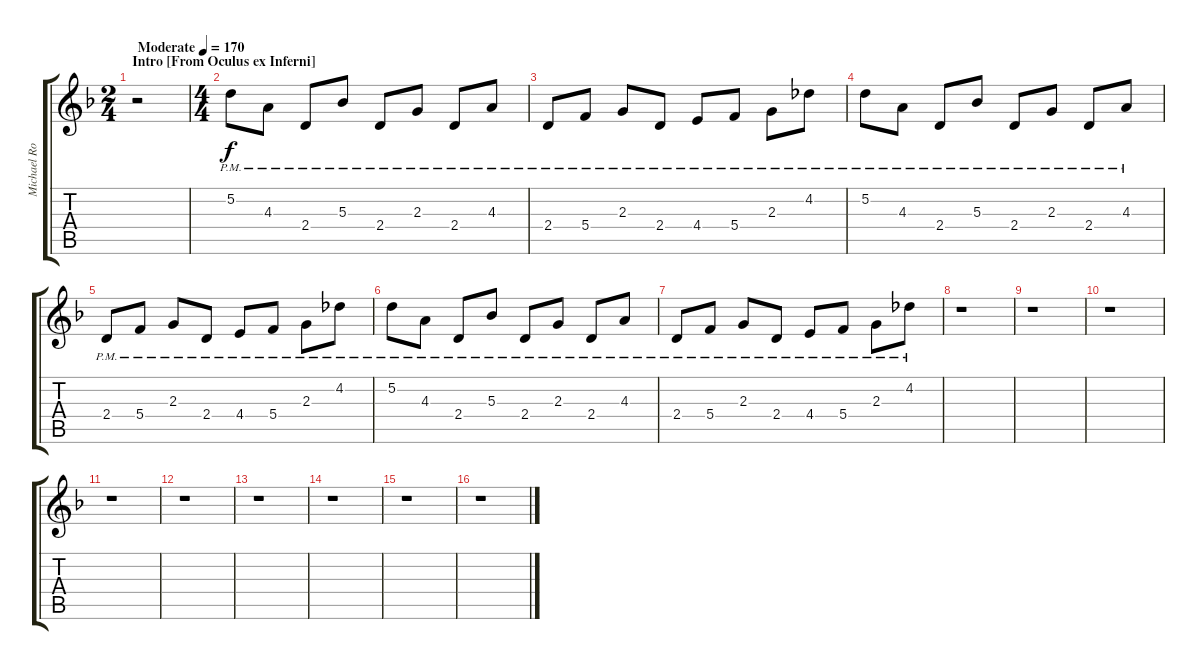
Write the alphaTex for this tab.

\track ("Michael Romeo Solo Gtr." "Michael Ro") {instrument overdrivenguitar}
\staff {score tabs}
\tuning (D4 A3 F3 C3 G2 D2) {hide}
\ts (2 4)
\section ("" "Intro [From Oculus ex Inferni]")
\tempo (170 "Moderate")
\clef g2
\ks dminor
r.2{dy f instrument overdrivenguitar} |
\ts (4 4)
5.2{pm}.8{volume 9} 4.3{pm}.8 2.4{pm}.8 5.3{pm}.8 2.4{pm}.8 2.3{pm}.8 2.4{pm}.8 4.3{pm}.8 |
2.4{pm}.8 5.4{pm}.8 2.3{pm}.8 2.4{pm}.8 4.4{pm}.8 5.4{pm}.8 2.3{pm}.8 4.2{pm}.8 |
5.2{pm}.8 4.3{pm}.8 2.4{pm}.8 5.3{pm}.8 2.4{pm}.8 2.3{pm}.8 2.4{pm}.8 4.3{pm}.8 |
2.4{pm}.8 5.4{pm}.8 2.3{pm}.8 2.4{pm}.8 4.4{pm}.8 5.4{pm}.8 2.3{pm}.8 4.2{pm}.8 |
5.2{pm}.8{volume 13} 4.3{pm}.8 2.4{pm}.8 5.3{pm}.8 2.4{pm}.8 2.3{pm}.8 2.4{pm}.8 4.3{pm}.8 |
2.4{pm}.8 5.4{pm}.8 2.3{pm}.8 2.4{pm}.8 4.4{pm}.8 5.4{pm}.8 2.3{pm}.8 4.2{pm}.8 |
r.1 |
r.1 |
r.1 |
r.1 |
r.1 |
r.1 |
r.1 |
r.1 |
r.1
